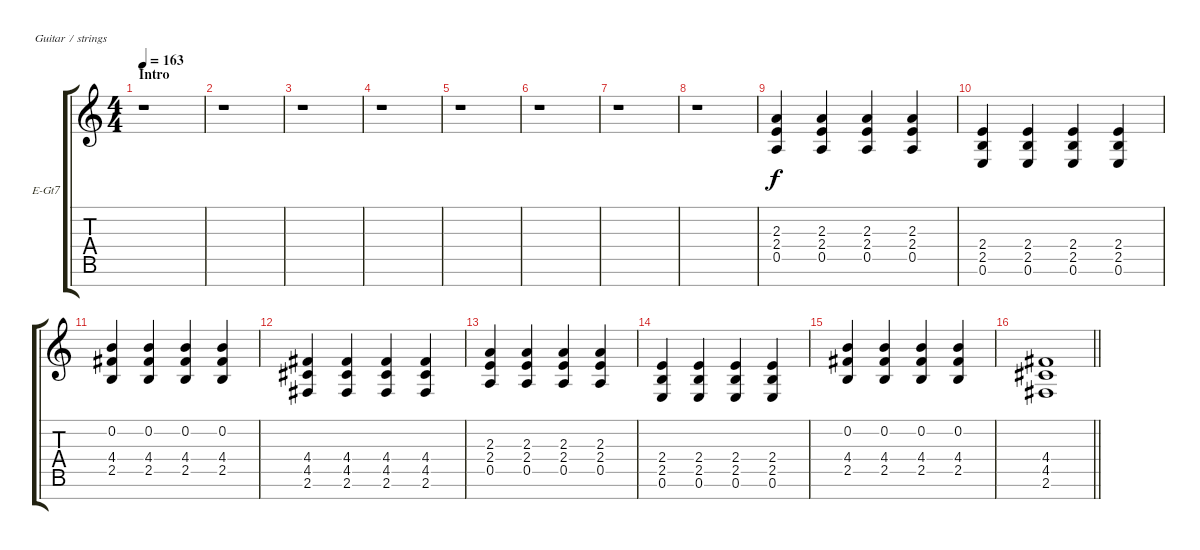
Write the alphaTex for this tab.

\bracketExtendMode groupsimilarinstruments
\firstSystemTrackNameOrientation horizontal
\otherSystemsTrackNameOrientation horizontal
\track ("Electric Guitar" "E-Gt7") {instrument distortionguitar}
\staff {score tabs}
\tuning (E4 B3 G3 D3 A2 E2 B1)
\ts (4 4)
\section ("" "Intro")
\tempo 163
\clef g2
\scale
0.485477
\ks c
r.1{dy f instrument distortionguitar} |
\beaming (8 2 2 2 2)
\scale
0.257261 r.1 |
\scale
0.257261 r.1 |
\scale
0.333333 r.1 |
\scale
0.333333 r.1 |
\scale
0.333333 r.1 |
\scale
0.333333 r.1 |
\scale
0.333333 r.1 |
\scale
0.333333 (2.3 2.4 0.5).4 (2.3 2.4 0.5).4 (2.3 2.4 0.5).4 (2.3 2.4 0.5).4 |
\scale
0.333333 (2.4 2.5 0.6).4 (2.4 2.5 0.6).4 (2.4 2.5 0.6).4 (2.4 2.5 0.6).4 |
\scale
0.333333 (0.2 4.4 2.5).4 (0.2 4.4 2.5).4 (0.2 4.4 2.5).4 (0.2 4.4 2.5).4 |
\scale
0.333333 (4.4 4.5 2.6).4 (4.4 4.5 2.6).4 (4.4 4.5 2.6).4 (4.4 4.5 2.6).4 |
\scale
0.333333 (2.3 2.4 0.5).4 (2.3 2.4 0.5).4 (2.3 2.4 0.5).4 (2.3 2.4 0.5).4 |
\scale
0.333333 (2.4 2.5 0.6).4 (2.4 2.5 0.6).4 (2.4 2.5 0.6).4 (2.4 2.5 0.6).4 |
\scale
0.333333 (0.2 4.4 2.5).4 (0.2 4.4 2.5).4 (0.2 4.4 2.5).4 (0.2 4.4 2.5).4 |
\scale
0.333333
\barLineRight lightlight
(4.4 4.5 2.6).1
